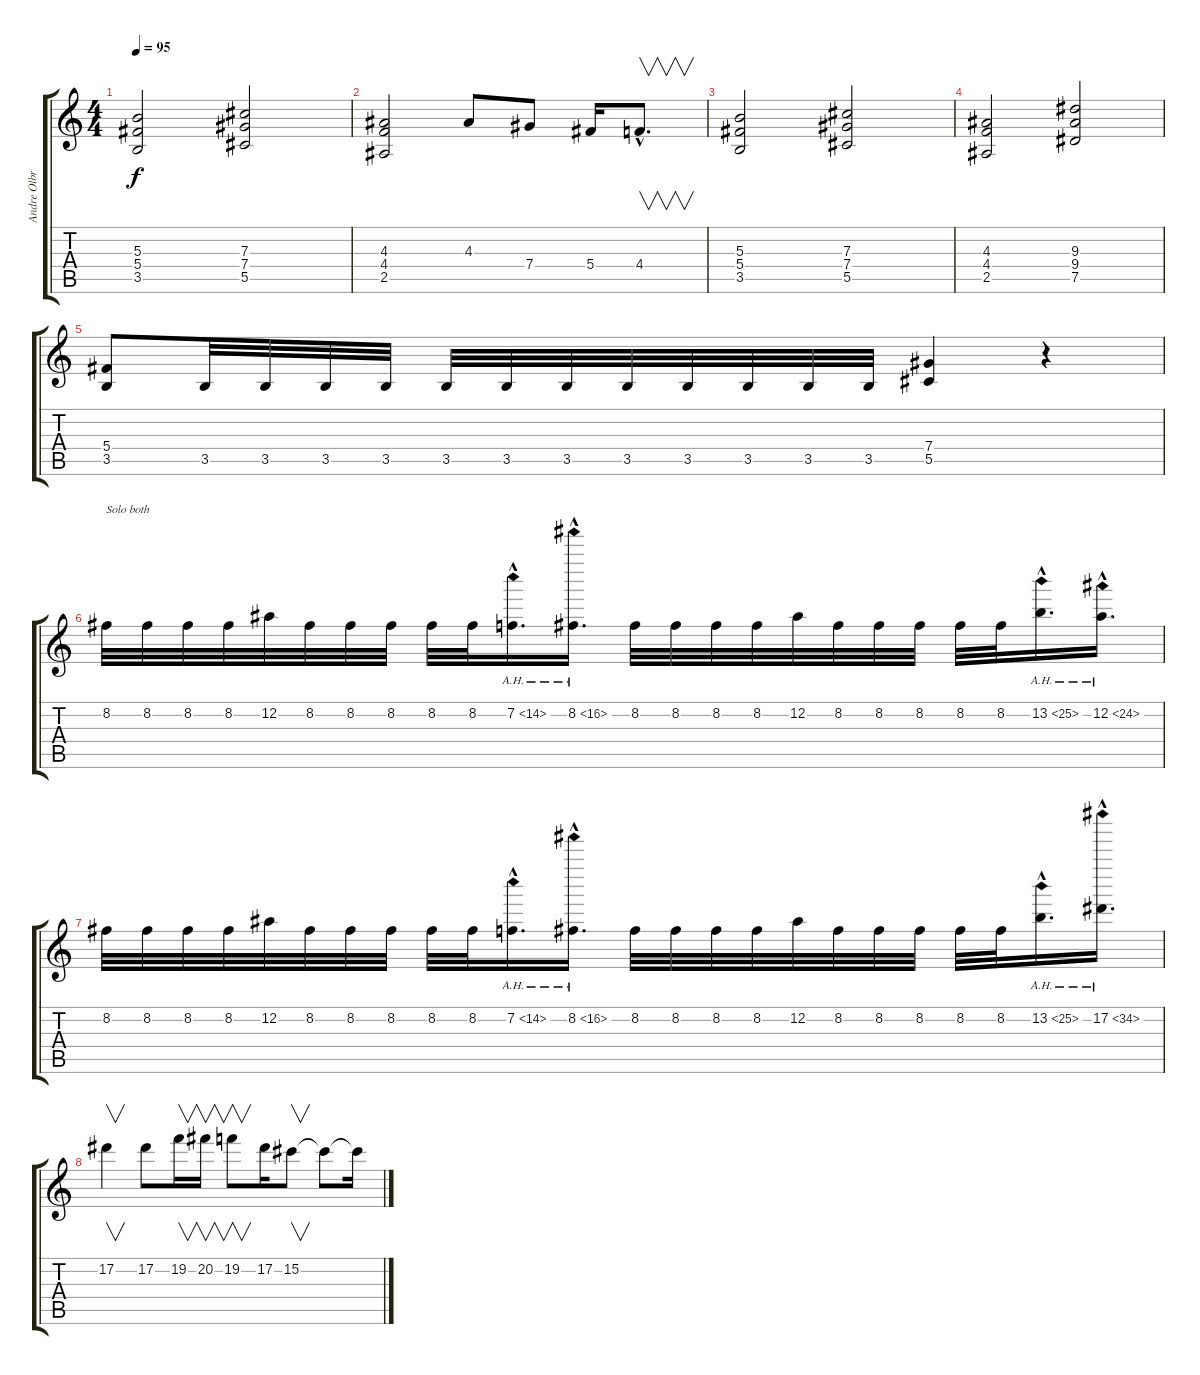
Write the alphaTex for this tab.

\track ("Andre Olbrich" "Andre Olbr") {instrument overdrivenguitar}
\staff {score tabs}
\tuning (Eb4 Bb3 Gb3 Db3 Ab2 Eb2) {hide}
\ts (4 4)
\tempo 95
\clef g2
\ks c
(5.3 5.4 3.5).2{dy f} (7.3 7.4 5.5).2 |
(4.3 4.4 2.5).2 4.3.8 7.4.8 5.4.16 4.4{hac}.8{v d} |
(5.3 5.4 3.5).2 (7.3 7.4 5.5).2 |
(4.3 4.4 2.5).2 (9.3 9.4 7.5).2 |
(5.4 3.5).8 3.5.32 3.5.32 3.5.32 3.5.32 3.5.32 3.5.32 3.5.32 3.5.32 3.5.32 3.5.32 3.5.32 3.5.32 (7.4 5.5).4 r.4 |
8.2.32{txt "Solo both"} 8.2.32 8.2.32 8.2.32 12.2.32 8.2.32 8.2.32 8.2.32 8.2.32 8.2.32 7.2{ah 7 hac}.16{d} 8.2{ah 8 hac}.16{d} 8.2.32 8.2.32 8.2.32 8.2.32 12.2.32 8.2.32 8.2.32 8.2.32 8.2.32 8.2.32 13.2{ah 12 hac}.16{d} 12.2{ah 12 hac}.16{d} |
8.2.32 8.2.32 8.2.32 8.2.32 12.2.32 8.2.32 8.2.32 8.2.32 8.2.32 8.2.32 7.2{ah 7 hac}.16{d} 8.2{ah 8 hac}.16{d} 8.2.32 8.2.32 8.2.32 8.2.32 12.2.32 8.2.32 8.2.32 8.2.32 8.2.32 8.2.32 13.2{ah 12 hac}.16{d} 17.2{ah 17 hac}.16{d} |
17.2.4{v} 17.2.8 19.2.16{v} 20.2.16{v} 19.2.8{v} 17.2.16 15.2.8{v} 15.2{t}.8 15.2{t}.16
